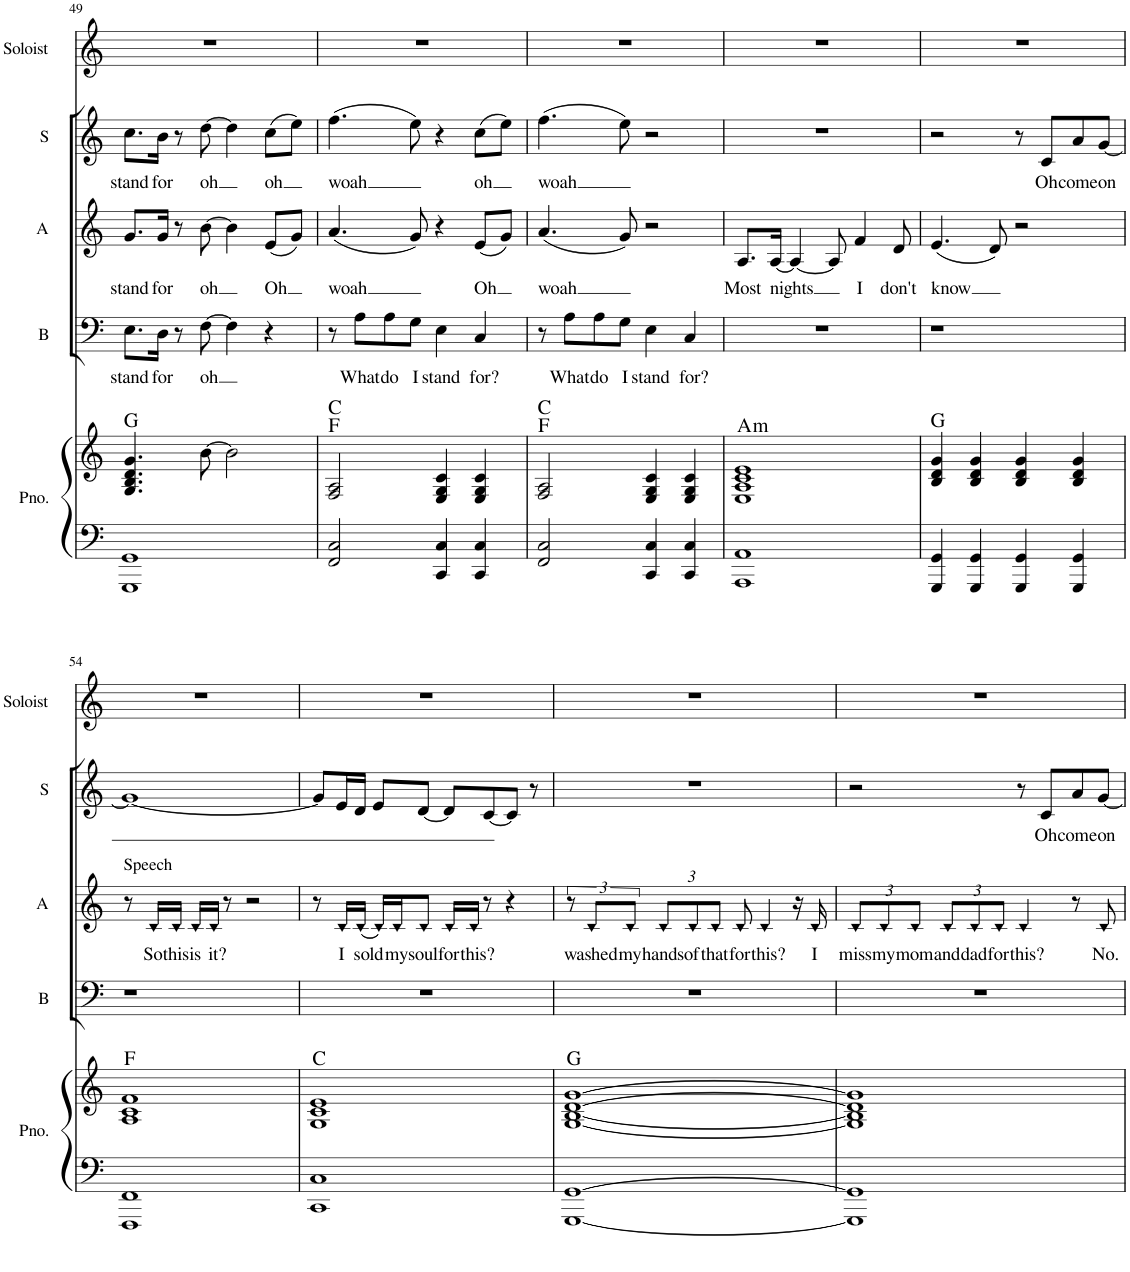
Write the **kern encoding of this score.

**kern	**kern	**harte	**kern	**text	**kern	**text	**kern	**text	**kern
*part5	*part5	*part5	*part4	*part4	*part3	*part3	*part2	*part2	*part1
*staff6	*staff5	*	*staff4	*staff4	*staff3	*staff3	*staff2	*staff2	*staff1
*I"Piano	*	*	*I"Bass	*	*I"Alto	*	*I"Soprano	*	*I"Soloist
*I'Pno.	*	*	*I'B	*	*I'A	*	*I'S	*	*I'Soloist
!!LO:PB:g=z
*clefF4	*clefG2	*	*clefF4	*	*clefG2	*	*clefG2	*	*clefG2
*k[]	*k[]	*	*k[]	*	*k[]	*	*k[]	*	*k[]
*M4/4	*M4/4	*	*M4/4	*	*M4/4	*	*M4/4	*	*M4/4
=49	=49	=49	=49	=49	=49	=49	=49	=49	=49
!	!	!	!	!LO:LY:b	!	!LO:LY:b	!	!LO:LY:b	!
1GGG 1GG	4.G/ 4.B/ 4.d/ 4.g/	G:maj	8.E\L	stand	8.g/L	stand	8.cc\L	stand	1r
!	!	!	!	!LO:LY:b	!	!LO:LY:b	!	!LO:LY:b	!
.	.	.	16D\Jk	for	16g/Jk	for	16b\Jk	for	.
.	.	.	8r	.	8r	.	8r	.	.
!	!	!	!	!LO:LY:b	!	!LO:LY:b	!	!LO:LY:b	!
.	[8b\	.	[8F\	oh	[8b\	oh	[8dd\	oh	.
.	2b\]	.	4F\]	.	4b\]	.	4dd\]	.	.
!	!	!	!	!	!	!LO:LY:b	!	!LO:LY:b	!
.	.	.	4r	.	(8e/L	Oh	(8cc\L	oh	.
.	.	.	.	.	8g/J)	.	8ee\J)	.	.
=50	=50	=50	=50	=50	=50	=50	=50	=50	=50
!	!	!	!	!	!	!LO:LY:b	!	!LO:LY:b	!
2FF/ 2C/	2F/ 2A/	F:maj C:maj	8r	.	(4.a/	woah	(4.ff\	woah	1r
!	!	!	!	!LO:LY:b	!	!	!	!	!
.	.	.	8A\L	What	.	.	.	.	.
!	!	!	!	!LO:LY:b	!	!	!	!	!
.	.	.	8A\	do	.	.	.	.	.
!	!	!	!	!LO:LY:b	!	!	!	!	!
.	.	.	8G\J	I	8g/)	.	8ee\)	.	.
!	!	!	!	!LO:LY:b	!	!	!	!	!
4CC/ 4C/	4E/ 4G/ 4c/	.	4E\	stand	4r	.	4r	.	.
!	!	!	!	!LO:LY:b	!	!LO:LY:b	!	!LO:LY:b	!
4CC/ 4C/	4E/ 4G/ 4c/	.	4C/	for?	(8e/L	Oh	(8cc\L	oh	.
.	.	.	.	.	8g/J)	.	8ee\J)	.	.
=51	=51	=51	=51	=51	=51	=51	=51	=51	=51
!	!	!	!	!	!	!LO:LY:b	!	!LO:LY:b	!
2FF/ 2C/	2F/ 2A/	F:maj C:maj	8r	.	(4.a/	woah	(4.ff\	woah	1r
!	!	!	!	!LO:LY:b	!	!	!	!	!
.	.	.	8A\L	What	.	.	.	.	.
!	!	!	!	!LO:LY:b	!	!	!	!	!
.	.	.	8A\	do	.	.	.	.	.
!	!	!	!	!LO:LY:b	!	!	!	!	!
.	.	.	8G\J	I	8g/)	.	8ee\)	.	.
!	!	!	!	!LO:LY:b	!	!	!	!	!
4CC/ 4C/	4E/ 4G/ 4c/	.	4E\	stand	2r	.	2r	.	.
!	!	!	!	!LO:LY:b	!	!	!	!	!
4CC/ 4C/	4E/ 4G/ 4c/	.	4C/	for?	.	.	.	.	.
=52	=52	=52	=52	=52	=52	=52	=52	=52	=52
!	!	!LO:H:kt=m	!	!	!	!LO:LY:b	!	!	!
1AAA 1AA	1E 1A 1c 1e	A:min	1r	.	8.A/L	Most	1r	.	1r
!	!	!	!	!	!	!LO:LY:b	!	!	!
.	.	.	.	.	[16A/Jk	nights	.	.	.
.	.	.	.	.	4A/_	.	.	.	.
.	.	.	.	.	8A/]	.	.	.	.
!	!	!	!	!	!	!LO:LY:b	!	!	!
.	.	.	.	.	4f/	I	.	.	.
!	!	!	!	!	!	!LO:LY:b	!	!	!
.	.	.	.	.	8d/	don't	.	.	.
=53	=53	=53	=53	=53	=53	=53	=53	=53	=53
!	!	!	!	!	!	!LO:LY:b	!	!	!
4GGG/ 4GG/	4B/ 4d/ 4g/	G:maj	1r	.	(4.e/	know	2r	.	1r
4GGG/ 4GG/	4B/ 4d/ 4g/	.	.	.	.	.	.	.	.
.	.	.	.	.	8d/)	.	.	.	.
4GGG/ 4GG/	4B/ 4d/ 4g/	.	.	.	2r	.	8r	.	.
!	!	!	!	!	!	!	!	!LO:LY:b	!
.	.	.	.	.	.	.	8c/L	Oh	.
!	!	!	!	!	!	!	!	!LO:LY:b	!
4GGG/ 4GG/	4B/ 4d/ 4g/	.	.	.	.	.	8a/	come	.
!	!	!	!	!	!	!	!	!LO:LY:b	!
.	.	.	.	.	.	.	[8g/J	-on	.
!!LO:LB:g=z
=54	=54	=54	=54	=54	=54	=54	=54	=54	=54
!	!	!	!	!	!LO:TX:a:t=Speech	!	!	!	!
1FFF 1FF	1A 1c 1f	F:maj	1r	.	8r	.	1g_	.	1r
!	!	!	!	!	!	!LO:LY:b	!	!	!
.	.	.	.	.	16c/LL	So	.	.	.
!	!	!	!	!	!	!LO:LY:b	!	!	!
.	.	.	.	.	16c/JJ	this	.	.	.
!	!	!	!	!	!	!LO:LY:b	!	!	!
.	.	.	.	.	16c/LL	is	.	.	.
!	!	!	!	!	!	!LO:LY:b	!	!	!
.	.	.	.	.	16c/JJ	it?	.	.	.
.	.	.	.	.	8r	.	.	.	.
.	.	.	.	.	2r	.	.	.	.
=55	=55	=55	=55	=55	=55	=55	=55	=55	=55
1CC 1C	1G 1c 1e	C:maj	1r	.	8r	.	8g/L]	.	1r
!	!	!	!	!	!	!LO:LY:b	!	!	!
.	.	.	.	.	16c/LL	I	16e/L	.	.
!	!	!	!	!	!	!LO:LY:b	!	!	!
.	.	.	.	.	[16c/JJ	sold	16d/JJ	.	.
.	.	.	.	.	16c/LL]	.	8e/L	.	.
!	!	!	!	!	!	!LO:LY:b	!	!	!
.	.	.	.	.	16c/J	my	.	.	.
!	!	!	!	!	!	!LO:LY:b	!	!	!
.	.	.	.	.	8c/J	soul	[8d/J	.	.
!	!	!	!	!	!	!LO:LY:b	!	!	!
.	.	.	.	.	16c/LL	for	8d/L]	.	.
!	!	!	!	!	!	!LO:LY:b	!	!	!
.	.	.	.	.	16c/JJ	this?	.	.	.
.	.	.	.	.	8r	.	[8c/	.	.
.	.	.	.	.	4r	.	8c/J]	.	.
.	.	.	.	.	.	.	8r	.	.
=56	=56	=56	=56	=56	=56	=56	=56	=56	=56
[1GGG [1GG	[1G [1B [1d [1g	G:maj	1r	.	12r	.	1r	.	1r
!	!	!	!	!	!	!LO:LY:b	!	!	!
.	.	.	.	.	12c/L	washed	.	.	.
!	!	!	!	!	!	!LO:LY:b	!	!	!
.	.	.	.	.	12c/J	my	.	.	.
*	*	*	*	*	*Xbrackettup	*	*	*	*
!	!	!	!	!	!	!LO:LY:b	!	!	!
.	.	.	.	.	12c/L	hands	.	.	.
!	!	!	!	!	!	!LO:LY:b	!	!	!
.	.	.	.	.	12c/	of	.	.	.
!	!	!	!	!	!	!LO:LY:b	!	!	!
.	.	.	.	.	12c/J	that	.	.	.
!	!	!	!	!	!	!LO:LY:b	!	!	!
.	.	.	.	.	8c/	for	.	.	.
!	!	!	!	!	!	!LO:LY:b	!	!	!
.	.	.	.	.	4c/	this?	.	.	.
.	.	.	.	.	16r	.	.	.	.
!	!	!	!	!	!	!LO:LY:b	!	!	!
.	.	.	.	.	16c/	I	.	.	.
=57	=57	=57	=57	=57	=57	=57	=57	=57	=57
!	!	!	!	!	!	!LO:LY:b	!	!	!
1GGG] 1GG]	1G] 1B] 1d] 1g]	.	1r	.	12c/L	miss	2r	.	1r
!	!	!	!	!	!	!LO:LY:b	!	!	!
.	.	.	.	.	12c/	my	.	.	.
!	!	!	!	!	!	!LO:LY:b	!	!	!
.	.	.	.	.	12c/J	mom	.	.	.
!	!	!	!	!	!	!LO:LY:b	!	!	!
.	.	.	.	.	12c/L	and	.	.	.
!	!	!	!	!	!	!LO:LY:b	!	!	!
.	.	.	.	.	12c/	dad	.	.	.
!	!	!	!	!	!	!LO:LY:b	!	!	!
.	.	.	.	.	12c/J	for	.	.	.
!	!	!	!	!	!	!LO:LY:b	!	!	!
.	.	.	.	.	4c/	this?	8r	.	.
!	!	!	!	!	!	!	!	!LO:LY:b	!
.	.	.	.	.	.	.	8c/L	Oh	.
!	!	!	!	!	!	!	!	!LO:LY:b	!
.	.	.	.	.	8r	.	8a/	come	.
!	!	!	!	!	!	!LO:LY:b	!	!LO:LY:b	!
.	.	.	.	.	8c/	No.	[8g/J	on	.
=	=	=	=	=	=	=	=	=	=
*-	*-	*-	*-	*-	*-	*-	*-	*-	*-
